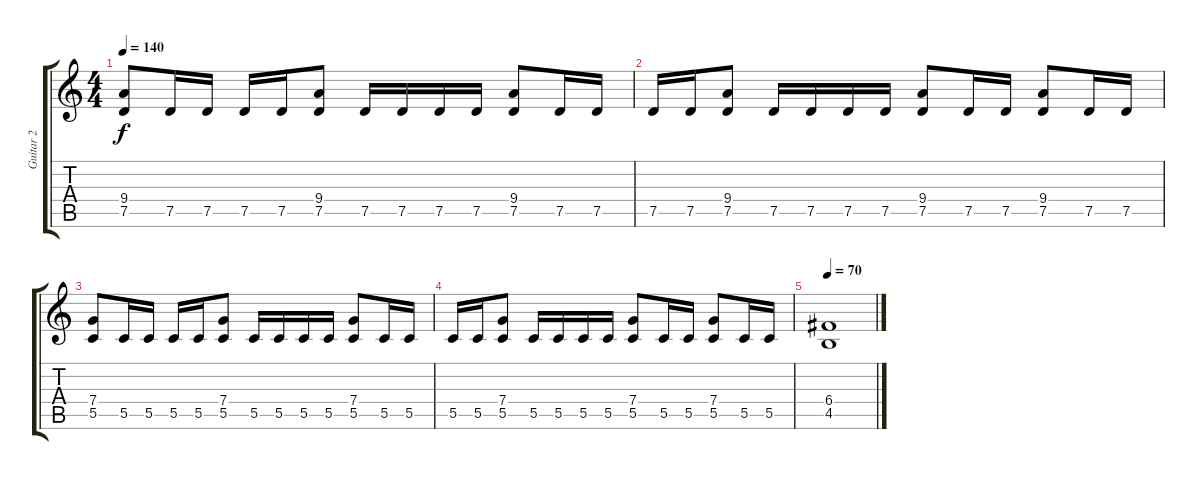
\track ("Guitar 2" "Guitar 2") {instrument overdrivenguitar}
\staff {score tabs}
\tuning (D4 A3 F3 C3 G2 D2) {hide}
\ts (4 4)
\tempo 140
\clef g2
\ks c
(9.4 7.5).8{dy f} 7.5.16 7.5.16 7.5.16 7.5.16 (9.4 7.5).8 7.5.16 7.5.16 7.5.16 7.5.16 (9.4 7.5).8 7.5.16 7.5.16 |
7.5.16 7.5.16 (9.4 7.5).8 7.5.16 7.5.16 7.5.16 7.5.16 (9.4 7.5).8 7.5.16 7.5.16 (9.4 7.5).8 7.5.16 7.5.16 |
(7.4 5.5).8 5.5.16 5.5.16 5.5.16 5.5.16 (7.4 5.5).8 5.5.16 5.5.16 5.5.16 5.5.16 (7.4 5.5).8 5.5.16 5.5.16 |
5.5.16 5.5.16 (7.4 5.5).8 5.5.16 5.5.16 5.5.16 5.5.16 (7.4 5.5).8 5.5.16 5.5.16 (7.4 5.5).8 5.5.16 5.5.16 |
\tempo 70
(6.4 4.5).1
